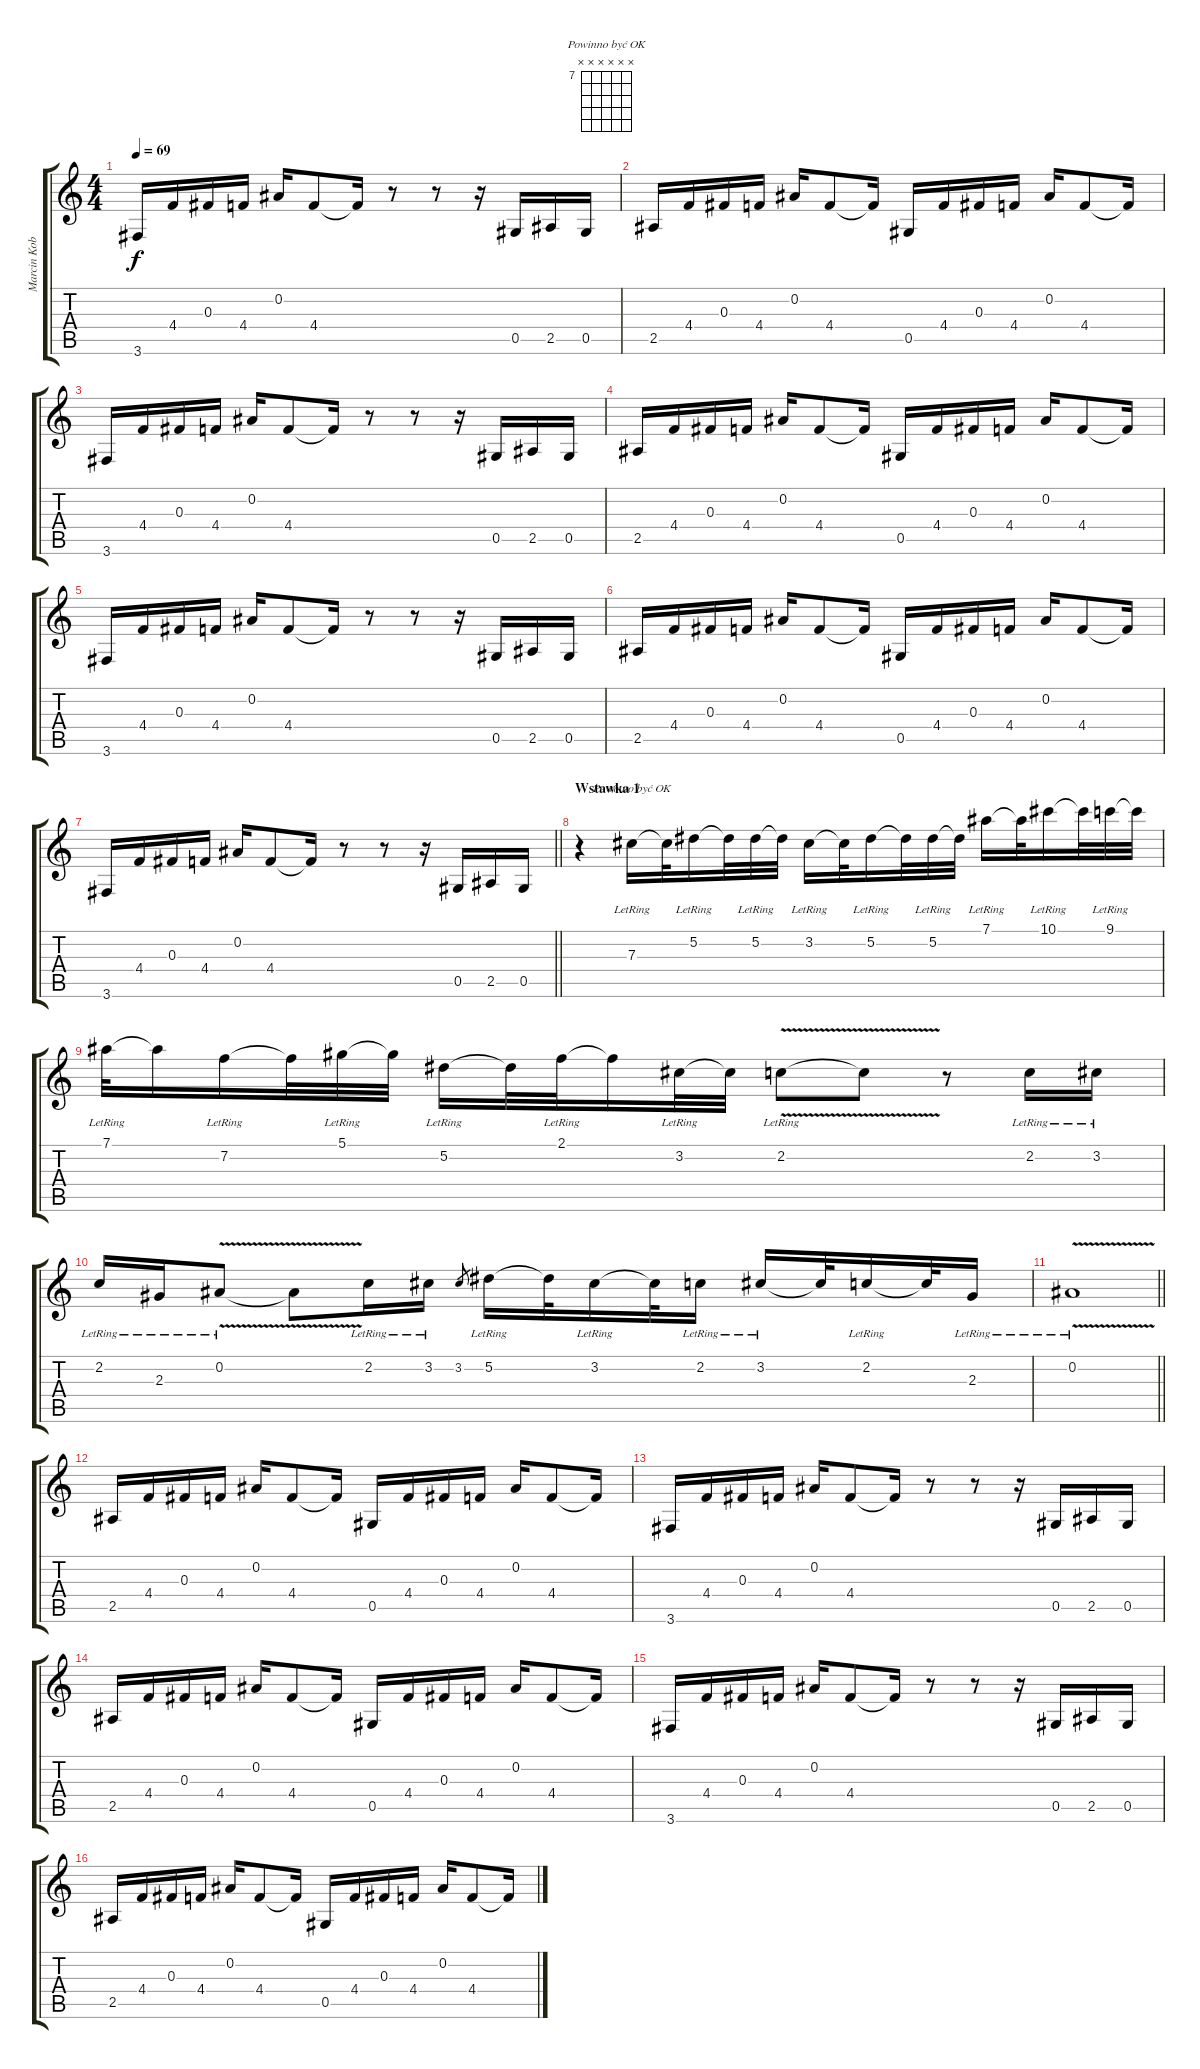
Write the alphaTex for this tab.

\track ("Marcin Kobza" "Marcin Kob") {instrument electricguitarjazz}
\staff {score tabs}
\tuning (Eb4 Bb3 Gb3 Db3 Ab2 Eb2) {hide}
\chord ("Powinno być OK" x x x x x x) {firstfret 7}
\ts (4 4)
\tempo 69
\clef g2
\ks c
3.6.16{dy f} 4.4.16 0.3.16 4.4.16 0.2.16 4.4.8 4.4{t}.16 r.8 r.8 r.16 0.5.16 2.5.16 0.5.16 |
2.5.16 4.4.16 0.3.16 4.4.16 0.2.16 4.4.8 4.4{t}.16 0.5.16 4.4.16 0.3.16 4.4.16 0.2.16 4.4.8 4.4{t}.16 |
3.6.16 4.4.16 0.3.16 4.4.16 0.2.16 4.4.8 4.4{t}.16 r.8 r.8 r.16 0.5.16 2.5.16 0.5.16 |
2.5.16 4.4.16 0.3.16 4.4.16 0.2.16 4.4.8 4.4{t}.16 0.5.16 4.4.16 0.3.16 4.4.16 0.2.16 4.4.8 4.4{t}.16 |
3.6.16 4.4.16 0.3.16 4.4.16 0.2.16 4.4.8 4.4{t}.16 r.8 r.8 r.16 0.5.16 2.5.16 0.5.16 |
2.5.16 4.4.16 0.3.16 4.4.16 0.2.16 4.4.8 4.4{t}.16 0.5.16 4.4.16 0.3.16 4.4.16 0.2.16 4.4.8 4.4{t}.16 |
\barLineRight lightlight
3.6.16 4.4.16 0.3.16 4.4.16 0.2.16 4.4.8 4.4{t}.16 r.8 r.8 r.16 0.5.16 2.5.16 0.5.16 |
\section ("" "Wstawka 1")
r.4{volume 14} 7.3{lr}.16{ch "Powinno być OK"} 7.3{t}.32 5.2{lr}.16 5.2{t}.32 5.2{lr}.32 5.2{t}.32 3.2{lr}.16 3.2{t}.32 5.2{lr}.16 5.2{t}.32 5.2{lr}.32 5.2{t}.32 7.1{lr}.16 7.1{t}.32 10.1{lr}.16 10.1{t}.32 9.1{lr}.32 9.1{t}.32 |
7.1{lr}.32 7.1{t}.16 7.2{lr}.16 7.2{t}.32 5.1{lr}.32 5.1{t}.32 5.2{lr}.16 5.2{t}.32 2.1{lr}.32 2.1{t}.16 3.2{lr}.32 3.2{t}.32 2.2{v lr}.8 2.2{t}.8 r.8 2.2{lr}.16 3.2{lr}.16 |
2.2{lr}.16 2.3{lr}.16 0.2{v lr}.8 0.2{t}.8 2.2{lr}.16 3.2{lr}.16 3.2.8{gr} 5.2{lr}.16 5.2{t}.32 3.2{lr}.16 3.2{t}.32 2.2{lr}.16 3.2{lr}.16 3.2{t}.32 2.2{lr}.16 2.2{t}.32 2.3{lr}.16 |
\barLineRight lightlight
0.2{v lr}.1 |
2.5.16 4.4.16 0.3.16 4.4.16 0.2.16 4.4.8 4.4{t}.16 0.5.16 4.4.16 0.3.16 4.4.16 0.2.16 4.4.8 4.4{t}.16 |
3.6.16 4.4.16 0.3.16 4.4.16 0.2.16 4.4.8 4.4{t}.16 r.8 r.8 r.16 0.5.16 2.5.16 0.5.16 |
2.5.16 4.4.16 0.3.16 4.4.16 0.2.16 4.4.8 4.4{t}.16 0.5.16 4.4.16 0.3.16 4.4.16 0.2.16 4.4.8 4.4{t}.16 |
3.6.16 4.4.16 0.3.16 4.4.16 0.2.16 4.4.8 4.4{t}.16 r.8 r.8 r.16 0.5.16 2.5.16 0.5.16 |
2.5.16 4.4.16 0.3.16 4.4.16 0.2.16 4.4.8 4.4{t}.16 0.5.16 4.4.16 0.3.16 4.4.16 0.2.16 4.4.8 4.4{t}.16
